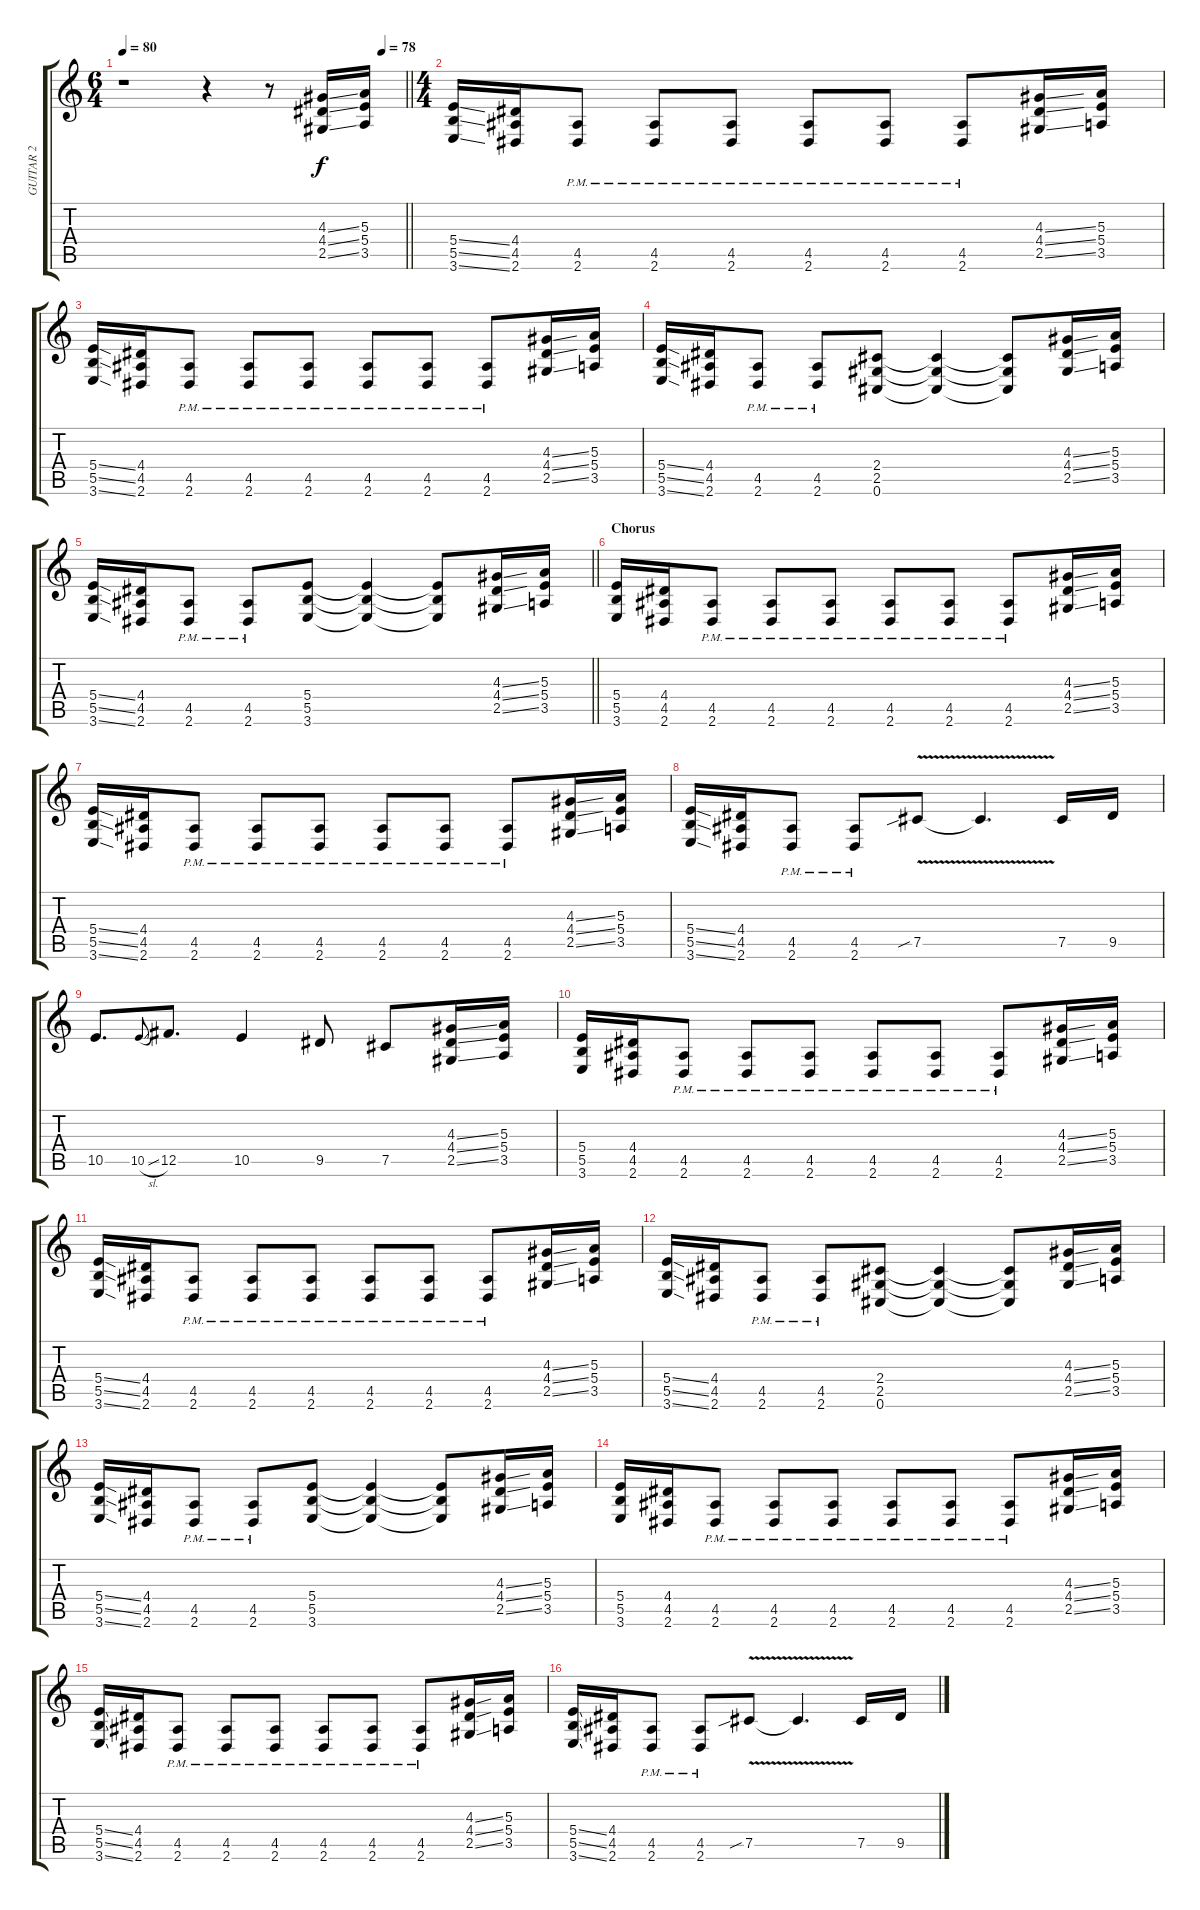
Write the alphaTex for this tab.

\track ("GUITAR 2" "GUITAR 2") {instrument overdrivenguitar}
\staff {score tabs}
\tuning (Db4 Ab3 E3 B2 Gb2 Db2) {hide}
\ts (6 4)
\tempo 80
\tempo (78 0.9166666666666666)
\clef g2
\barLineRight lightlight
\ks c
r.1{dy f} r.4 r.8 (4.3{ss} 4.4{ss} 2.5{ss}).16 (5.3 5.4 3.5).16 |
\ts (4 4)
(5.4{ss} 5.5{ss} 3.6{ss}).16 (4.4 4.5 2.6).16 (4.5{pm} 2.6{pm}).8 (4.5{pm} 2.6{pm}).8 (4.5{pm} 2.6{pm}).8 (4.5{pm} 2.6{pm}).8 (4.5{pm} 2.6{pm}).8 (4.5{pm} 2.6{pm}).8 (4.3{ss} 4.4{ss} 2.5{ss}).16 (5.3 5.4 3.5).16 |
(5.4{ss} 5.5{ss} 3.6{ss}).16 (4.4 4.5 2.6).16 (4.5{pm} 2.6{pm}).8 (4.5{pm} 2.6{pm}).8 (4.5{pm} 2.6{pm}).8 (4.5{pm} 2.6{pm}).8 (4.5{pm} 2.6{pm}).8 (4.5{pm} 2.6{pm}).8 (4.3{ss} 4.4{ss} 2.5{ss}).16 (5.3 5.4 3.5).16 |
(5.4{ss} 5.5{ss} 3.6{ss}).16 (4.4 4.5 2.6).16 (4.5{pm} 2.6{pm}).8 (4.5{pm} 2.6{pm}).8 (2.4 2.5 0.6).8 (2.4{t} 2.5{t} 0.6{t}).4 (2.4{t} 2.5{t} 0.6{t}).8 (4.3{ss} 4.4{ss} 2.5{ss}).16 (5.3 5.4 3.5).16 |
\barLineRight lightlight
(5.4{ss} 5.5{ss} 3.6{ss}).16 (4.4 4.5 2.6).16 (4.5{pm} 2.6{pm}).8 (4.5{pm} 2.6{pm}).8 (5.4 5.5 3.6).8 (5.4{t} 5.5{t} 3.6{t}).4 (5.4{t} 5.5{t} 3.6{t}).8 (4.3{ss} 4.4{ss} 2.5{ss}).16 (5.3 5.4 3.5).16 |
\section ("" "Chorus")
(5.4 5.5 3.6).16 (4.4 4.5 2.6).16 (4.5{pm} 2.6{pm}).8 (4.5{pm} 2.6{pm}).8 (4.5{pm} 2.6{pm}).8 (4.5{pm} 2.6{pm}).8 (4.5{pm} 2.6{pm}).8 (4.5{pm} 2.6{pm}).8 (4.3{ss} 4.4{ss} 2.5{ss}).16 (5.3 5.4 3.5).16 |
(5.4{ss} 5.5{ss} 3.6{ss}).16 (4.4 4.5 2.6).16 (4.5{pm} 2.6{pm}).8 (4.5{pm} 2.6{pm}).8 (4.5{pm} 2.6{pm}).8 (4.5{pm} 2.6{pm}).8 (4.5{pm} 2.6{pm}).8 (4.5{pm} 2.6{pm}).8 (4.3{ss} 4.4{ss} 2.5{ss}).16 (5.3 5.4 3.5).16 |
(5.4{ss} 5.5{ss} 3.6{ss}).16 (4.4 4.5 2.6).16 (4.5{pm} 2.6{pm}).8 (4.5{pm} 2.6{pm}).8 7.5{v sib}.8 7.5{t}.4{d} 7.5.16 9.5.16 |
10.5.8{d} 10.5{sl}.8{gr onbeat} 12.5.8{d} 10.5.4 9.5.8 7.5.8 (4.3{ss} 4.4{ss} 2.5{ss}).16 (5.3 5.4 3.5).16 |
(5.4 5.5 3.6).16 (4.4 4.5 2.6).16 (4.5{pm} 2.6{pm}).8 (4.5{pm} 2.6{pm}).8 (4.5{pm} 2.6{pm}).8 (4.5{pm} 2.6{pm}).8 (4.5{pm} 2.6{pm}).8 (4.5{pm} 2.6{pm}).8 (4.3{ss} 4.4{ss} 2.5{ss}).16 (5.3 5.4 3.5).16 |
(5.4{ss} 5.5{ss} 3.6{ss}).16 (4.4 4.5 2.6).16 (4.5{pm} 2.6{pm}).8 (4.5{pm} 2.6{pm}).8 (4.5{pm} 2.6{pm}).8 (4.5{pm} 2.6{pm}).8 (4.5{pm} 2.6{pm}).8 (4.5{pm} 2.6{pm}).8 (4.3{ss} 4.4{ss} 2.5{ss}).16 (5.3 5.4 3.5).16 |
(5.4{ss} 5.5{ss} 3.6{ss}).16 (4.4 4.5 2.6).16 (4.5{pm} 2.6{pm}).8 (4.5{pm} 2.6{pm}).8 (2.4 2.5 0.6).8 (2.4{t} 2.5{t} 0.6{t}).4 (2.4{t} 2.5{t} 0.6{t}).8 (4.3{ss} 4.4{ss} 2.5{ss}).16 (5.3 5.4 3.5).16 |
(5.4{ss} 5.5{ss} 3.6{ss}).16 (4.4 4.5 2.6).16 (4.5{pm} 2.6{pm}).8 (4.5{pm} 2.6{pm}).8 (5.4 5.5 3.6).8 (5.4{t} 5.5{t} 3.6{t}).4 (5.4{t} 5.5{t} 3.6{t}).8 (4.3{ss} 4.4{ss} 2.5{ss}).16 (5.3 5.4 3.5).16 |
(5.4 5.5 3.6).16 (4.4 4.5 2.6).16 (4.5{pm} 2.6{pm}).8 (4.5{pm} 2.6{pm}).8 (4.5{pm} 2.6{pm}).8 (4.5{pm} 2.6{pm}).8 (4.5{pm} 2.6{pm}).8 (4.5{pm} 2.6{pm}).8 (4.3{ss} 4.4{ss} 2.5{ss}).16 (5.3 5.4 3.5).16 |
(5.4{ss} 5.5{ss} 3.6{ss}).16 (4.4 4.5 2.6).16 (4.5{pm} 2.6{pm}).8 (4.5{pm} 2.6{pm}).8 (4.5{pm} 2.6{pm}).8 (4.5{pm} 2.6{pm}).8 (4.5{pm} 2.6{pm}).8 (4.5{pm} 2.6{pm}).8 (4.3{ss} 4.4{ss} 2.5{ss}).16 (5.3 5.4 3.5).16 |
(5.4{ss} 5.5{ss} 3.6{ss}).16 (4.4 4.5 2.6).16 (4.5{pm} 2.6{pm}).8 (4.5{pm} 2.6{pm}).8 7.5{v sib}.8 7.5{t}.4{d} 7.5.16 9.5.16
